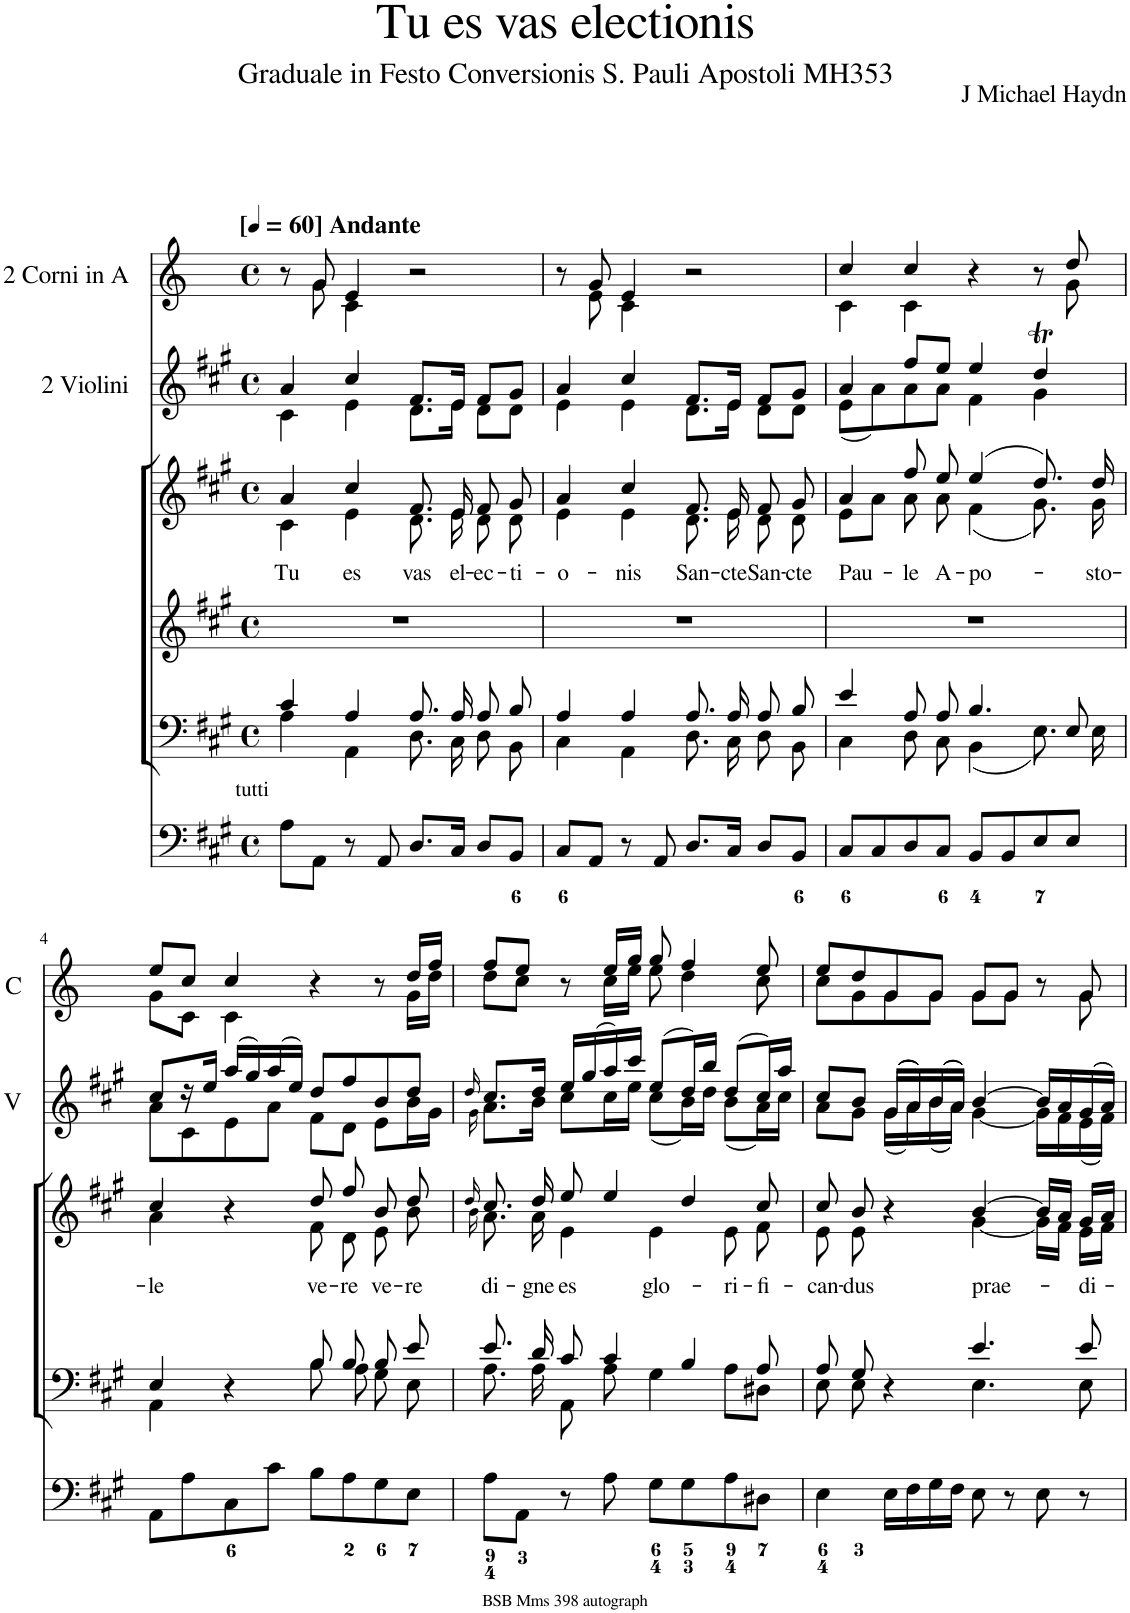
**kern	**kern	**kern	**kern	**kern	**kern	**text	**kern	**kern
*part8	*part7	*part6	*part5	*part4	*part3	*part3	*part2	*part1
*staff8	*staff7	*staff6	*staff5	*staff4	*staff3	*staff3	*staff2	*staff1
*I"Violin	*I"Violin	*I"Organ	*I"Voice	*I"Alto	*I"Voice	*	*I"2 Violini	*I"2 Corni in A
*I'Vln	*I'Vln	*	*	*I'A	*	*	*I'V	*I'C
*stria5	*stria5	*	*	*	*	*	*	*
*clefG2	*clefG2	*clefF4	*clefF4	*clefG2	*clefG2	*	*clefG2	*clefG2
*	*	*	*	*	*	*	*	*Trd2c3
*k[f#c#g#]	*k[f#c#g#]	*k[f#c#g#]	*k[f#c#g#]	*k[f#c#g#]	*k[f#c#g#]	*	*k[f#c#g#]	*k[]
*M4/4	*M4/4	*M4/4	*M4/4	*M4/4	*M4/4	*	*M4/4	*M4/4
*met(c)	*met(c)	*met(c)	*met(c)	*met(c)	*met(c)	*	*met(c)	*met(c)
*MM60	*MM60	*MM60	*MM60	*MM60	*MM60	*	*MM60	*MM60
=1	=1	=1	=1	=1	=1	=1	=1	=1
*	*	*	*^	*	*^	*	*	*
!	!	!	!	!	!	!	!	!	!	!LO:TX:a:B:t=[
!	!	!	!	!	!	!	!	!	!	!LO:TX:a:B:t=] Andante
!	!	!LO:TX:a:t=tutti	!	!	!	!	!	!	!	!
!	!	!	!	!	!	!	!	!LO:LY:b	!	!
*	*	*	*	*	*	*	*	*	*^	*^
4c#	4a	8A\L	4c#/	4A\	1r	4a/	4c#\	Tu	4a/	4c#\	8r	8ryy
.	.	8AA\J	.	.	.	.	.	.	.	.	8g/	8g\
!	!	!	!	!	!	!	!	!LO:LY:b	!	!	!	!
4e	4cc#	8r	4A/	4AA\	.	4cc#/	4e\	es	4cc#/	4e\	4e/	4c\
.	.	8AA/	.	.	.	.	.	.	.	.	.	.
!	!	!	!	!	!	!	!	!LO:LY:b	!	!	!	!
8.d/L	8.f#/L	8.D/L	8.A/	8.D\	.	8.f#/	8.d\	vas	8.f#/L	8.d\L	2r	2ryy
!	!	!	!	!	!	!	!	!LO:LY:b	!	!	!	!
16e/Jk	16e/Jk	16C#/Jk	16A/	16C#\	.	16e/	16e\	el-	16e/Jk	16e\Jk	.	.
!	!	!	!	!	!	!	!	!LO:LY:b	!	!	!	!
8d/L	8f#/L	8D/L	8A/	8D\	.	8f#/	8d\	-ec-	8f#/L	8d\L	.	.
!	!	!	!	!	!	!	!	!LO:LY:b	!	!	!	!
8d/J	8g#/J	8BB/J	8B/	8BB\	.	8g#/	8d\	-ti-	8g#/J	8d\J	.	.
=2	=2	=2	=2	=2	=2	=2	=2	=2	=2	=2	=2	=2
!	!	!	!	!	!	!	!	!LO:LY:b	!	!	!	!
4e	4a	8C#/L	4A/	4C#\	1r	4a/	4e\	-o-	4a/	4e\	8r	8ryy
.	.	8AA/J	.	.	.	.	.	.	.	.	8g/	8e\
!	!	!	!	!	!	!	!	!LO:LY:b	!	!	!	!
4e	4cc#	8r	4A/	4AA\	.	4cc#/	4e\	-nis	4cc#/	4e\	4e/	4c\
.	.	8AA/	.	.	.	.	.	.	.	.	.	.
!	!	!	!	!	!	!	!	!LO:LY:b	!	!	!	!
8.d/L	8.f#/L	8.D/L	8.A/	8.D\	.	8.f#/	8.d\	San-	8.f#/L	8.d\L	2r	2ryy
!	!	!	!	!	!	!	!	!LO:LY:b	!	!	!	!
16e/Jk	16e/Jk	16C#/Jk	16A/	16C#\	.	16e/	16e\	-cte	16e/Jk	16e\Jk	.	.
!	!	!	!	!	!	!	!	!LO:LY:b	!	!	!	!
8d/L	8f#/L	8D/L	8A/	8D\	.	8f#/	8d\	San-	8f#/L	8d\L	.	.
!	!	!	!	!	!	!	!	!LO:LY:b	!	!	!	!
8d/J	8g#/J	8BB/J	8B/	8BB\	.	8g#/	8d\	-cte	8g#/J	8d\J	.	.
=3	=3	=3	=3	=3	=3	=3	=3	=3	=3	=3	=3	=3
!	!	!	!	!	!	!	!	!LO:LY:b	!	!	!	!
(8e/L	4a	8C#/L	4e/	4C#\	1r	4a/	8e\L	Pau-	4a/	(8e\L	4cc/	4c\
8a/J)	.	8C#/	.	.	.	.	8a\J	.	.	8a\)	.	.
!	!	!	!	!	!	!	!	!LO:LY:b	!	!	!	!
8a/L	8ff#\L	8D/	8A/	8D\	.	8ff#/	8a\	-le	8ff#/L	8a\	4cc/	4c\
!	!	!	!	!	!	!	!	!LO:LY:b	!	!	!	!
8a/J	8ee\J	8C#/J	8A/	8C#\	.	8ee/	8a\	A-	8ee/J	8a\J	.	.
!	!	!	!	!	!	!	!	!LO:LY:b	!	!	!	!
4f#	4ee	8BB/L	4.B/	(4BB\	.	(4ee/	(4f#\	-po-	4ee/	4f#\	4r	4.ryy
.	.	8BB/	.	.	.	.	.	.	.	.	.	.
4g#	4ddT	8E/	.	8.E\)	.	8.dd/)	8.g#\)	.	4ddT/	4g#\	8r	.
.	.	8E/J	8E/	.	.	.	.	.	.	.	8dd/	8g\
!	!	!	!	!	!	!	!	!LO:LY:b	!	!	!	!
.	.	.	.	16E\	.	16dd/	16g#\	-sto-	.	.	.	.
!!LO:LB:g=z	!!
=4	=4	=4	=4	=4	=4	=4	=4	=4	=4	=4	=4	=4
!	!	!	!	!	!	!	!	!LO:LY:b	!	!	!	!
8a/L	8cc#	8AA\L	4E/	4AA\	1r	4cc#/	4a\	-le	8cc#/L	8a\L	8ee/L	8g\L
8c#/J	16r	8A\	.	.	.	.	.	.	16r	8c#\	8cc/J	8c\J
.	16ee	.	.	.	.	.	.	.	16ee/JJ	.	.	.
8e/L	(16aa\LL	8C#\	4r	4ryy	.	4r	4ryy	.	(16aa/LL	8e\	4cc/	4c\
.	16gg#\J)	.	.	.	.	.	.	.	16gg#/)	.	.	.
8a/J	(16aa\L	8c#\J	.	.	.	.	.	.	(16aa/	8a\J	.	.
.	16ee\JJ)	.	.	.	.	.	.	.	16ee/JJ)	.	.	.
!	!	!	!	!	!	!	!	!LO:LY:b	!	!	!	!
8f#/L	8dd\L	8B\L	8B/	8B\	.	8dd/	8f#\	ve-	8dd/L	8f#\L	4r	4.ryy
!	!	!	!	!	!	!	!	!LO:LY:b	!	!	!	!
8d/J	8ff#\J	8A\	8B/	8A\	.	8ff#/	8d\	-re	8ff#/	8d\J	.	.
!	!	!	!	!	!	!	!	!LO:LY:b	!	!	!	!
8e/L	8b\L	8G#\	8B/	8G#\	.	8b/	8e\	ve-	8b/	8e\L	8r	.
!	!	!	!	!	!	!	!	!LO:LY:b	!	!	!	!
16b/L	8dd\J	8E\J	8e/	8E\	.	8dd/	8b\	-re	8dd/J	16b\L	16dd/LL	16g\LL
16g#/JJ	.	.	.	.	.	.	.	.	.	16g#\JJ	16ff/JJ	16dd\JJ
=5	=5	=5	=5	=5	=5	=5	=5	=5	=5	=5	=5	=5
16qg#	16qdd	.	.	.	.	16qdd/	16qb\	.	16qdd/	16qg#\	.	.
!	!	!	!	!	!	!	!	!LO:LY:b	!	!	!	!
8.a/L	8.cc#\L	8A\L	8.e/	8.A\	1r	8.cc#/	8.a\	di-	8.cc#/L	8.a\L	8ff/L	8dd\L
.	.	8AA\J	.	.	.	.	.	.	.	.	8ee/J	8cc\J
!	!	!	!	!	!	!	!	!LO:LY:b	!	!	!	!
16b/Jk	16dd\Jk	.	16d/	16A\	.	16dd/	16a\	-gne	16dd/Jk	16b\Jk	.	.
!	!	!	!	!	!	!	!	!LO:LY:b	!	!	!	!
8cc#\L	16ee\LL	8r	8c#/	8AA\	.	8ee/	4e\	es	16ee/LL	8cc#\L	8r	8ryy
.	(16gg#\J	.	.	.	.	.	.	.	(16gg#/	.	.	.
16cc#\L	16aa\L)	8A\	4c#/	8A\	.	4ee/	.	.	16aa/)	16cc#\L	16ee/LL	16cc\LL
16ee\JJ	16ccc#\JJ	.	.	.	.	.	.	.	16ccc#/JJ	16ee\JJ	16gg/JJ	16ee\JJ
!	!	!	!	!	!	!	!	!LO:LY:b	!	!	!	!
(8cc#\L	(8ee\L	8G#\L	.	4G#\	.	.	4e\	glo-	(8ee/L	(8cc#\L	8gg/	8ee\
16b\L)	16dd\L)	8G#\	4B/	.	.	4dd/	.	.	16dd/L)	16b\L)	4ff/	4dd\
16dd\JJ	16bb\JJ	.	.	.	.	.	.	.	16bb/JJ	16dd\JJ	.	.
!	!	!	!	!	!	!	!	!LO:LY:b	!	!	!	!
(8b\L	(8dd\L	8A\	.	8A\L	.	.	8e\	-ri-	(8dd/L	(8b\L	.	.
!	!	!	!	!	!	!	!	!LO:LY:b	!	!	!	!
16a\L)	16cc#\L)	8D#X\J	8A/	8D#X\J	.	8cc#/	8f#\	-fi-	16cc#/L)	16a\L)	8ee/	8cc\
16cc#\JJ	16aa\JJ	.	.	.	.	.	.	.	16aa/JJ	16cc#\JJ	.	.
=6	=6	=6	=6	=6	=6	=6	=6	=6	=6	=6	=6	=6
!	!	!	!	!	!	!	!	!LO:LY:b	!	!	!	!
8a/L	8cc#\L	4E\	8A/	8E\	1r	8cc#/	8e\	-can-	8cc#/L	8a\L	8ee/L	8cc\L
!	!	!	!	!	!	!	!	!LO:LY:b	!	!	!	!
8g#/J	8b\J	.	8G#/	8E\	.	8b/	8e\	-dus	8b/J	8g#\J	8dd/	8g\
(16g#/LL	(16g#/LL	16E\LL	4r	4ryy	.	4r	4ryy	.	(((16g#/LL	(16g#\LL	8g/	8g\
16a/J)	16a/J)	16F#\	.	.	.	.	.	.	16a/)))	16a\)	.	.
(16b/L	(16b/L	16G#\	.	.	.	.	.	.	((16b/	(16b\	8g/J	8g\J
16a/JJ)	16a/JJ)	16F#\JJ	.	.	.	.	.	.	16a/JJ))	16a\JJ)	.	.
!	!	!	!	!	!	!	!	!LO:LY:b	!	!	!	!
[4g#	[4b	8E\	4.e/	4.E\	.	[4b/	[4g#\	prae-	[4b/	[4g#\	8g/L	8g\L
.	.	8r	.	.	.	.	.	.	.	.	8g/J	8g\J
16g#/LL]	16b/LL]	8E\	.	.	.	16b/LL]	16g#\LL]	.	16b/LL]	16g#\LL]	8r	8ryy
16f#/J	16a/J	.	.	.	.	16a/JJ	16f#\JJ	.	16a/	16f#\	.	.
!	!	!	!	!	!	!	!	!LO:LY:b	!	!	!	!
(16e/L	(16g#/L	8r	8e/	8E\	.	16g#/LL	16e\LL	-di-	(16g#/	(16e\	8g/	8g\
16f#/JJ)	16a/JJ)	.	.	.	.	16a/JJ	16f#\JJ	.	16a/JJ)	16f#\JJ)	.	.
*	*	*	*	*	*	*v	*v	*	*	*	*v	*v
*	*	*	*v	*v	*	*	*	*v	*v	*
=	=	=	=	=	=	=	=	=
*-	*-	*-	*-	*-	*-	*-	*-	*-
